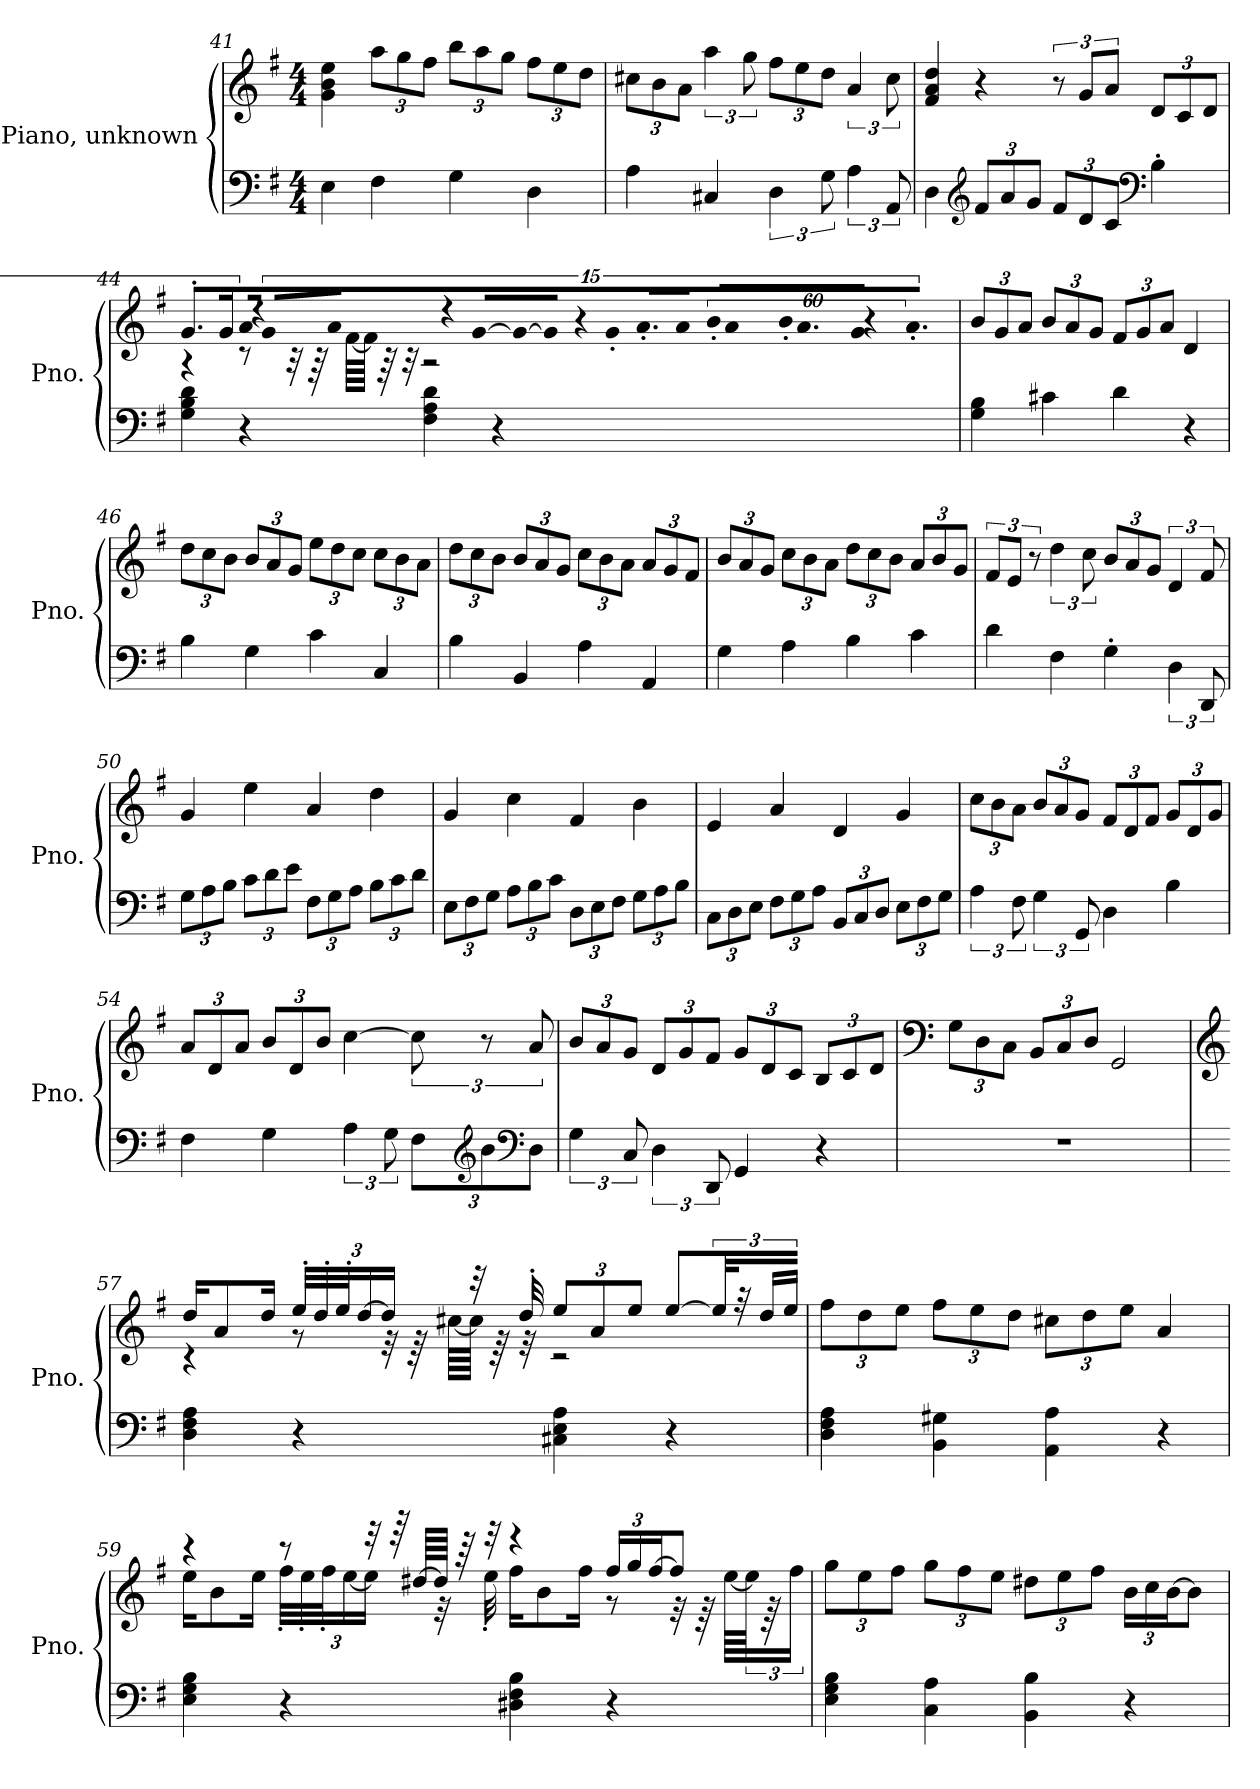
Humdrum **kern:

**kern	**kern
*part1	*part1
*staff2	*staff1
*I"Piano, unknown	*
*I'Pno.	*
*clefF4	*clefG2
*k[f#]	*k[f#]
*M4/4	*M4/4
=41	=41
4E\	4g\ 4b\ 4ee\
*	*Xbrackettup
4F#\	12aa\L
.	12gg\
.	12ff#\J
4G\	12bb\L
.	12aa\
.	12gg\J
4D\	12ff#\L
.	12ee\
.	12dd\J
=42	=42
4A\	12cc#X\L
.	12b\
.	12a\J
*	*brackettup
4C#X/	6aa\
.	12gg\
*	*Xbrackettup
6D\	12ff#\L
.	12ee\
12G\	12dd\J
*	*brackettup
6A\	6a/
12AA/	12cc#\
!!LO:LB:g=z
=43	=43
4D\	4f#/ 4a/ 4dd/
*clefG2	*
*Xbrackettup	*
12f#/L	4r
12a/	.
12g/J	.
12f#/L	12r
12d/	12g/L
12c/J	12a/J
*clefF4	*
*	*Xbrackettup
4B'\	12d/L
.	12c/
.	12d/J
=44	=44
*	*^
4G\ 4B\ 4d\	8.g'/L	4r
.	16g/L	.
*	*brackettup	*
!	!LO:N:vis=64	!
4r	960%17a/JJkk	8r
!	!LO:N:vis=64	!
.	960%17r	.
.	1920ryy	.
!	!LO:N:vis=64	!
.	960%17g/LLLL	.
!	!LO:N:vis=64	!
.	960%17a/JJJJ	.
!	!LO:N:vis=128	!
.	1920%17r	.
!	!LO:N:vis=256	!
.	[1920%17g/KKLLL	.
!	!LO:N:vis=32	!
.	640%23g/J_	.
.	16g/JJ]	32r
.	.	64r
.	.	[64f#\LLLL
.	32r	64f#\JJJJ]
.	.	64r
.	32g'/	32r
4F#\ 4A\ 4d\	8.a'/L	2r
.	16a/Jk	.
!	!LO:N:vis=32	!
4r	1920%53b'/LLL	.
!	!LO:N:vis=32	!
.	1920%53a/	.
.	1920ryy	.
!	!LO:N:vis=32	!
.	1920%53b'/J	.
.	18.a/	.
!	!LO:N:vis=32	!
.	1920%53g/JJk	.
!	!LO:N:vis=64	!
.	640%9r	.
.	36.a'/	.
*	*v	*v
!!LO:LB:g=z
=45	=45
*	*Xbrackettup
4G\ 4B\	12b/L
.	12g/
.	12a/J
4c#X\	12b/L
.	12a/
.	12g/J
4d\	12f#/L
.	12g/
.	12a/J
4r	4d/
=46	=46
4B\	12dd\L
.	12cc\
.	12b\J
4G\	12b/L
.	12a/
.	12g/J
4c\	12ee\L
.	12dd\
.	12cc\J
4C/	12cc\L
.	12b\
.	12a\J
=47	=47
4B\	12dd\L
.	12cc\
.	12b\J
4BB/	12b/L
.	12a/
.	12g/J
4A\	12cc\L
.	12b\
.	12a\J
4AA/	12a/L
.	12g/
.	12f#/J
!!LO:LB:g=z
=48	=48
4G\	12b/L
.	12a/
.	12g/J
4A\	12cc\L
.	12b\
.	12a\J
4B\	12dd\L
.	12cc\
.	12b\J
4c\	12a/L
.	12b/
.	12g/J
=49	=49
*	*brackettup
4d\	12f#/L
.	12e/J
.	12r
4F#\	6dd\
.	12cc\
*	*Xbrackettup
4G'\	12b/L
.	12a/
.	12g/J
*brackettup	*brackettup
6D\	6d/
12DD/	12f#/
=50	=50
*Xbrackettup	*
12G\L	4g/
12A\	.
12B\J	.
12c\L	4ee\
12d\	.
12e\J	.
12F#\L	4a/
12G\	.
12A\J	.
12B\L	4dd\
12c\	.
12d\J	.
!!LO:LB:g=z
=51	=51
12E\L	4g/
12F#\	.
12G\J	.
12A\L	4cc\
12B\	.
12c\J	.
12D\L	4f#/
12E\	.
12F#\J	.
12G\L	4b\
12A\	.
12B\J	.
=52	=52
12C\L	4e/
12D\	.
12E\J	.
12F#\L	4a/
12G\	.
12A\J	.
12BB/L	4d/
12C/	.
12D/J	.
12E\L	4g/
12F#\	.
12G\J	.
=53	=53
*brackettup	*Xbrackettup
6A\	12cc\L
.	12b\
12F#\	12a\J
6G\	12b/L
.	12a/
12GG/	12g/J
4D\	12f#/L
.	12d/
.	12f#/J
4B\	12g/L
.	12d/
.	12g/J
!!LO:PB:g=z
=54	=54
4F#\	12a/L
.	12d/
.	12a/J
4G\	12b/L
.	12d/
.	12b/J
6A\	[4cc\
12G\	.
*Xbrackettup	*brackettup
12F#\L	12cc\]
*clefG2	*
12b\	12r
*clefF4	*
12D\J	12a/
=55	=55
*brackettup	*Xbrackettup
6G\	12b/L
.	12a/
12C/	12g/J
6D\	12d/L
.	12g/
12DD/	12f#/J
4GG/	12g/L
.	12d/
.	12c/J
4r	12B/L
.	12c/
.	12d/J
=56	=56
*	*clefF4
1r	12G\L
.	12D\
.	12C\J
.	12BB/L
.	12C/
.	12D/J
.	2GG/
!!LO:LB:g=z
=57	=57
*	*clefG2
*	*^
4D\ 4F#\ 4A\	16dd/KL	4r
.	8a/	.
.	16dd/Jk	.
4r	32ee'/LLL	8r
.	32dd'/	.
.	48ee'/J	.
.	[24dd/	.
.	16dd/JJ]	32r
.	.	64r
.	.	[64cc#X\LLLL
.	32r	64cc#\JJJJ]
.	.	64r
.	32dd'/	32r
4C#X\ 4E\ 4A\	12ee/L	2r
.	12a/	.
.	12ee/J	.
4r	[8ee/L	.
*	*brackettup	*
.	48ee/Jkk]	.
.	48r	.
.	24dd/LL	.
.	24ee/JJ	.
*	*v	*v
=58	=58
*	*Xbrackettup
4D\ 4F#\ 4A\	12ff#\L
.	12dd\
.	12ee\J
4BB\ 4G#X\	12ff#\L
.	12ee\
.	12dd\J
4AA\ 4A\	12cc#X\L
.	12dd\
.	12ee\J
4r	4a/
!!LO:LB:g=z
=59	=59
*	*^
4E\ 4G\ 4B\	4r	16ee\KL
.	.	8b\
.	.	16ee\Jk
4r	8r	32ff#'\LLL
.	.	32ee'\
.	.	48ff#'\J
.	.	[24ee\
.	32r	16ee\JJ]
.	64r	.
.	[64dd#X/LLLL	.
.	64dd#/JJJJ]	32r
.	64r	.
.	32r	32ee'\
4D#X\ 4F#\ 4B\	4r	16ff#\KL
.	.	8b\
.	.	16ff#\Jk
4r	24ff#/LL	8r
.	24gg/	.
.	[24ff#/J	.
.	8ff#/J]	32r
.	.	64r
.	.	[64ee\LLLL
*	*	*brackettup
.	.	96ee\JJJJ]
.	.	96r
.	.	24ff#\
*	*v	*v
=60	=60
*	*Xbrackettup
4E\ 4G\ 4B\	12gg\L
.	12ee\
.	12ff#\J
4C\ 4A\	12gg\L
.	12ff#\
.	12ee\J
4BB\ 4B\	12dd#X\L
.	12ee\
.	12ff#\J
4r	24b\LL
.	24cc\
.	[24b\J
.	8b\J]
=	=
*-	*-
